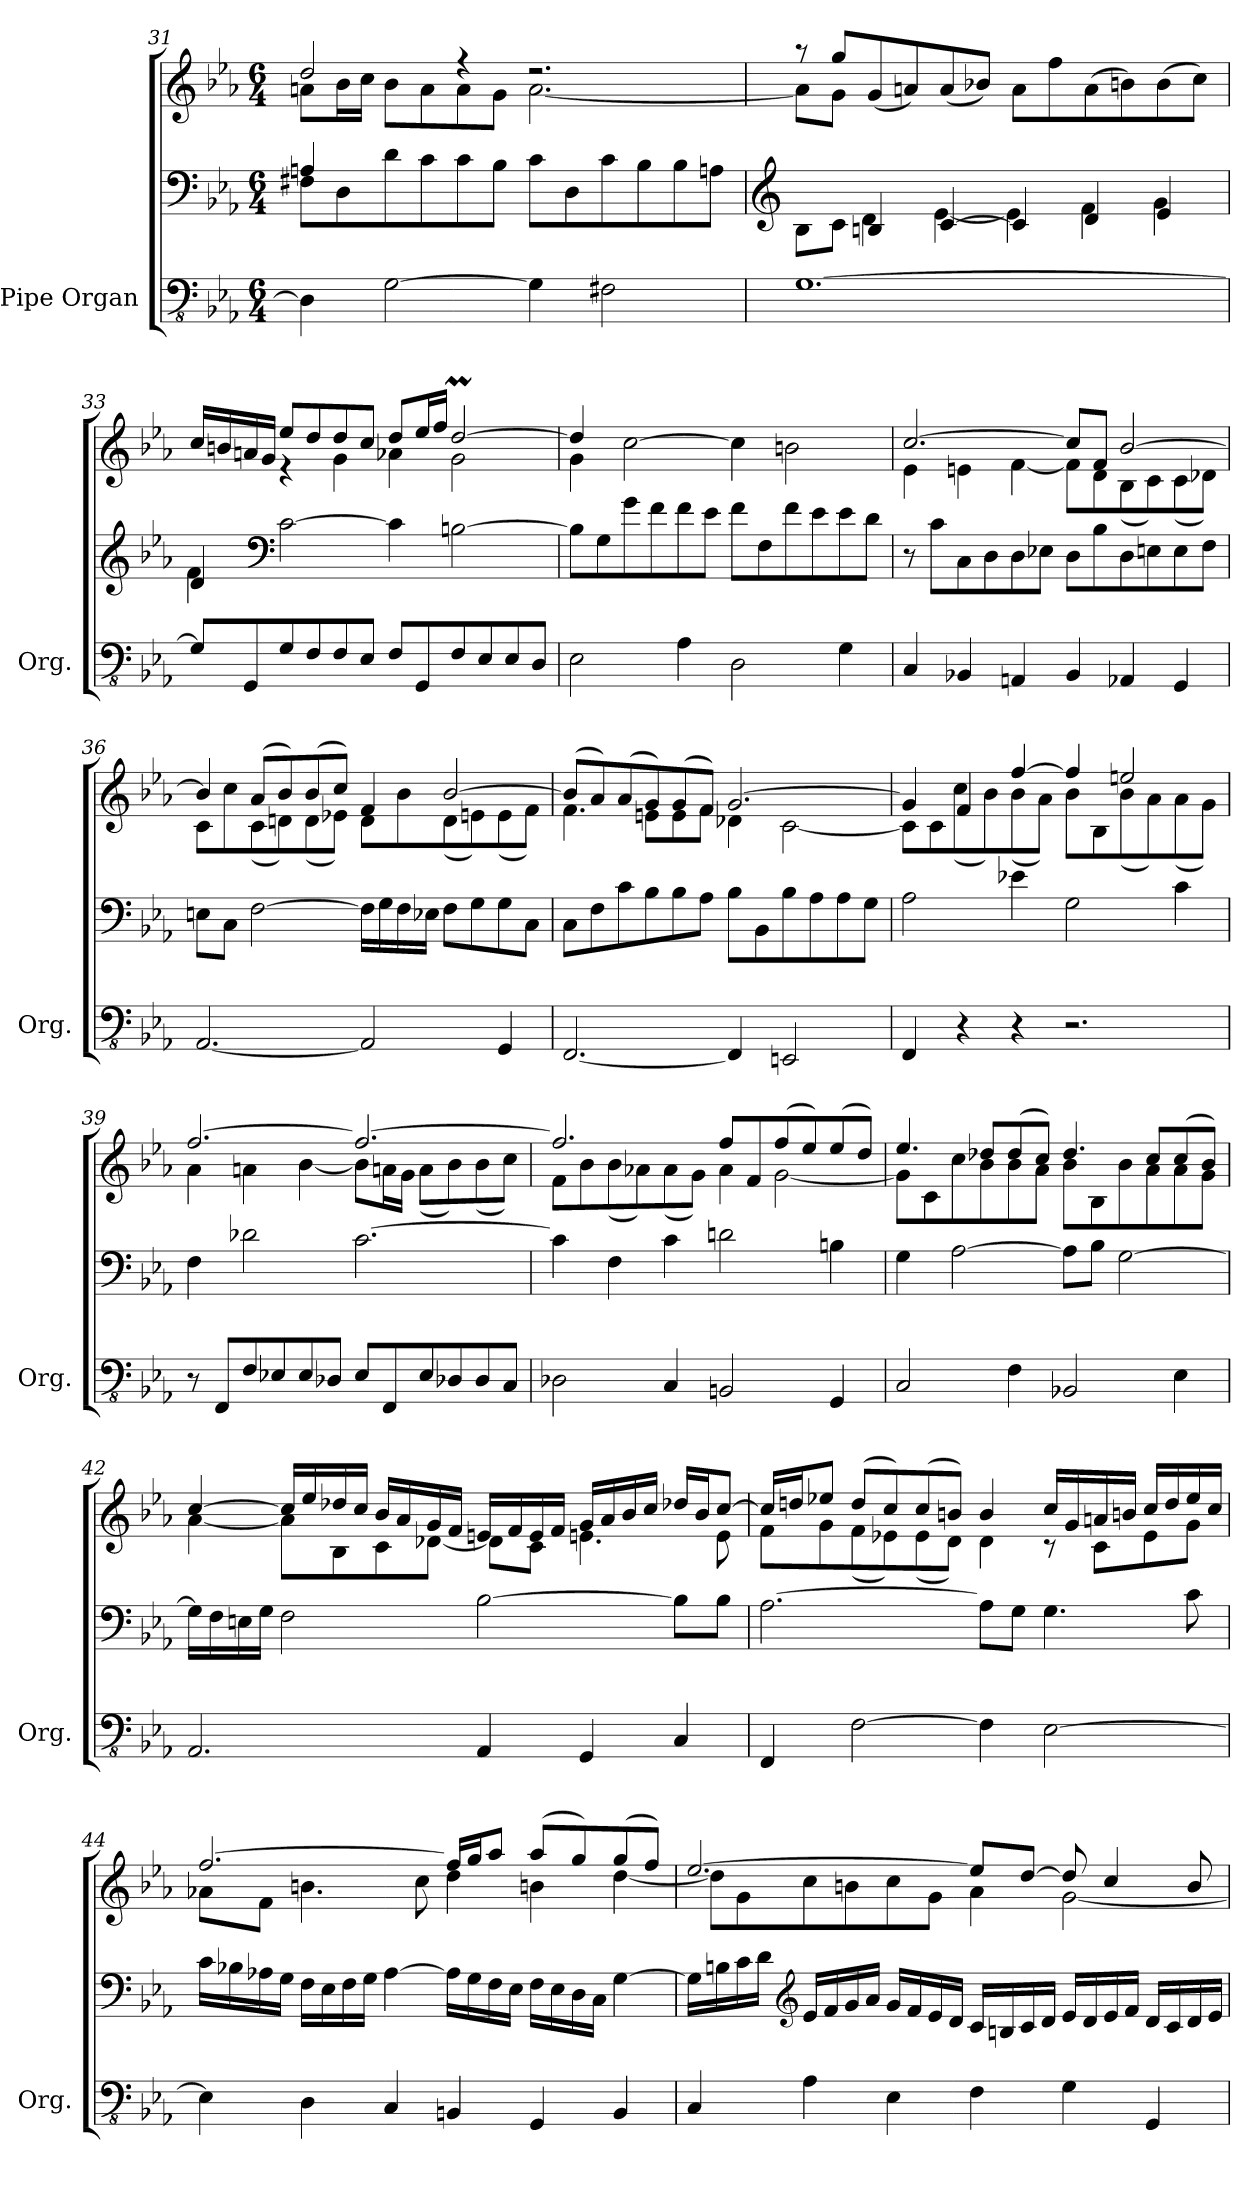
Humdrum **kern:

**kern	**kern	**kern
*part1	*part1	*part1
*staff3	*staff2	*staff1
*I"Pipe Organ	*	*
*I'Org.	*	*
!!LO:PB:g=z
*clefFv4	*clefF4	*clefG2
*k[b-e-a-]	*k[b-e-a-]	*k[b-e-a-]
*M6/4	*M6/4	*M6/4
=31	=31	=31
*	*^	*^
4DD\]	8F#X\L	4An/	2dd/	8an\L
.	8D\	.	.	16b-\L
.	.	.	.	16cc\JJ
[2GG\	8d\	1ryy	.	8b-\L
.	8c\	.	.	8a\
.	8c\	.	4r	8a\
.	8B-\J	.	.	8g\J
4GG\]	8c\L	.	2.r	[2.a\
.	8D\	.	.	.
2FF#X\	8c\	.	.	.
.	8B-\	.	.	.
.	8B-\	4ryy	.	.
.	8An\J	.	.	.
=32	=32	=32	=32	=32
*	*clefG2	*	*	*
[1.GG	8B-\L	4ryy	8r	8a\L]
.	8c\J	.	8gg/L	8g\J
.	4Bn/	4d\	(<8g/	1ryy
.	.	.	8an/)	.
.	[4c/	[4e-\	(<8a/	.
.	.	.	8b-X/J)	.
.	4c/]	4e-\]	8a\L	.
.	.	.	8ff\	.
.	4d/	4f\	(>8a\	.
.	.	.	8bn\)	.
.	4e-/	4g\	(>8b\	4ryy
.	.	.	8cc\J)	.
!!LO:LB:g=z	!!
=33	=33	=33	=33	=33
8GG/L]	4d/	4f\	16cc/LL	4ryy
.	.	.	16bn/	.
8GGG/	.	.	16an/	.
.	.	.	16g/JJ	.
*	*clefF4	*	*	*
8GG/	[2c\	1ryy	8ee-/L	4r
8FF/	.	.	8dd/	.
8FF/	.	.	8dd/	4g\
8EE-/J	.	.	8cc/J	.
8FF/L	4c\]	.	8dd/L	4a-X\
8GGG/	.	.	16ee-/L	.
.	.	.	16ff/JJ	.
8FF/	[2Bn\	.	[2ddm/	2g\
8EE-/	.	.	.	.
8EE-/	.	4ryy	.	.
8DD/J	.	.	.	.
*	*v	*v	*	*
=34	=34	=34	=34
2EE-\	8B\L]	4dd/]	4g\
.	8G\	.	.
.	8g\	[2cc\	1ryy
.	8f\	.	.
4AA-\	8f\	.	.
.	8e-\J	.	.
2DD\	8f\L	4cc\]	.
.	8F\	.	.
.	8f\	2bn\	.
.	8e-\	.	.
4GG\	8e-\	.	4ryy
.	8d\J	.	.
=35	=35	=35	=35
4CC/	8r	[2.cc/	4e-\
.	8c\L	.	.
4BBB-X/	8C\	.	4en\
.	8D\	.	.
4AAAn/	8D\	.	[4f\
.	8E-X\J	.	.
4BBB-/	8D\L	8cc/L]	8f\L]
.	8B-\	8f/J	8d\
4AAA-X/	8D\	[2b-/	(<8B-\
.	8En\	.	8c\)
4GGG/	8E\	.	(<8c\
.	8F\J	.	8d-X\J)
!!LO:LB:g=z	!!
=36	=36	=36	=36
[2.AAA-/	8En\L	4b-/]	8c\L
.	8C\J	.	8cc\
.	[2F\	(>8a-/L	(<8c\
.	.	8b-/)	8dn\)
.	.	(>8b-/	(<8d\
.	.	8cc/J)	8e-X\J)
2AAA-/]	16F\LL]	4f/	8d\L
.	16G\	.	.
.	16F\	.	8b-\
.	16E-X\JJ	.	.
.	8F\L	[2b-/	(<8d\
.	8G\	.	8en\)
4GGG/	8G\	.	(<8e\
.	8C\J	.	8f\J)
=37	=37	=37	=37
[2.FFF/	8C\L	(>8b-/L]	4.f\
.	8F\	8a-/)	.
.	8c\	(>8a-/	.
.	8B-\	8g/)	8en\L
.	8B-\	(>8g/	8e\
.	8A-\J	8f/J)	8f\J
4FFF/]	8B-\L	[2.g/	4d-X\
.	8BB-\	.	.
2EEEn/	8B-\	.	[2c\
.	8A-\	.	.
.	8A-\	.	.
.	8G\J	.	.
=38	=38	=38	=38
4FFF/	2A-\	4g/]	8c\L]
.	.	.	8c\
4r	.	4f/	(<8cc\
.	.	.	8b-\)
4r	4e-X\	[4ff/	(<8b-\
.	.	.	8a-\J)
2.r	2G\	4ff/]	8b-\L
.	.	.	8B-\
.	.	2een/	(<8b-\
.	.	.	8a-\)
.	4c\	.	(<8a-\
.	.	.	8g\J)
!!LO:LB:g=z	!!
=39	=39	=39	=39
8r	4F\	[2.ff/	4a-\
8FFF/L	.	.	.
8FF/	2d-X\	.	4an\
8EE-X/	.	.	.
8EE-/	.	.	[4b-\
8DD-X/J	.	.	.
8EE-/L	[2.c\	2.ff/_	8b-\L]
8FFF/	.	.	16an\L
.	.	.	16g\JJ
8EE-/	.	.	(<8a\L
8DD-X/	.	.	8b-\)
8DD-/	.	.	(<8b-\
8CC/J	.	.	8cc\J)
=40	=40	=40	=40
2DD-X\	4c\]	2.ff/]	8f\L
.	.	.	8b-\
.	4F\	.	(<8b-\
.	.	.	8a-X\)
4CC/	4c\	.	(<8a-\
.	.	.	8g\J)
2BBBn/	2dn\	8ff/L	4a-\
.	.	8f/	.
.	.	(>8ff/	[2g\
.	.	8ee-/)	.
4GGG/	4Bn\	(>8ee-/	.
.	.	8dd/J)	.
=41	=41	=41	=41
2CC/	4G\	4.ee-/	8g\L]
.	.	.	8c\
.	[2A-\	.	8cc\
.	.	8dd-X/L	8b-\
4FF\	.	(>8dd-/	8b-\
.	.	8cc/J)	8a-\J
2BBB-X/	8A-\L]	4.dd-/	8b-\L
.	8B-\J	.	8B-\
.	[2G\	.	8b-\
.	.	8cc/L	8a-\
4EE-\	.	(>8cc/	8a-\
.	.	8b-/J)	8g\J
!!LO:PB:g=z	!!
=42	=42	=42	=42
2.AAA-/	16G\LL]	[4cc/	[4a-\
.	16F\	.	.
.	16En\	.	.
.	16G\JJ	.	.
.	2F\	16cc/LL]	8a-\L]
.	.	16ee-/	.
.	.	16dd-X/	8B-\
.	.	16cc/JJ	.
.	.	16b-/LL	8c\
.	.	16a-/	.
.	.	16g/	[8d-X\J
.	.	16f/JJ	.
4AAA-/	[2B-\	16en/LL	8d-\L]
.	.	16f/	.
.	.	16e/	8c\J
.	.	16f/JJ	.
4GGG/	.	16g/LL	4.en\
.	.	16a-/	.
.	.	16b-/	.
.	.	16cc/JJ	.
4CC/	8B-\L]	16dd-X/LL	.
.	.	16b-/J	.
.	8B-\J	[8cc/J	8e\
=43	=43	=43	=43
4FFF/	[2.A-\	16cc/LL]	8f\L
.	.	16ddn/J	.
.	.	8ee-X/J	8g\
[2FF\	.	(>8dd/L	(<8f\
.	.	8cc/)	8e-X\)
.	.	(>8cc/	(<8e-\
.	.	8bn/J)	8d\J)
4FF\]	8A-\L]	4b/	4d\
.	8G\J	.	.
[2EE-\	4.G\	16cc/LL	8r
.	.	16g/	.
.	.	16an/	8c\L
.	.	16bn/JJ	.
.	.	16cc/LL	8e-\
.	.	16dd/	.
.	8c\	16ee-/	8g\J
.	.	16cc/JJ	.
!!LO:LB:g=z	!!
=44	=44	=44	=44
4EE-\]	16c\LL	[2.ff/	8a-X\L
.	16B-X\	.	.
.	16A-X\	.	8f\J
.	16G\JJ	.	.
4DD\	16F\LL	.	4.bn\
.	16E-\	.	.
.	16F\	.	.
.	16G\JJ	.	.
4CC/	[4A-\	.	.
.	.	.	8cc\
4BBBn/	16A-\LL]	16ff/LL]	4dd\
.	16G\	16gg/J	.
.	16F\	8aa-/J	.
.	16E-\JJ	.	.
4GGG/	16F\LL	(>8aa-/L	4bn\
.	16E-\	.	.
.	16D\	8gg/)	.
.	16C\JJ	.	.
4BBB/	[4G\	(>8gg/	[4dd\
.	.	8ff/J)	.
=45	=45	=45	=45
4CC/	16G\LL]	[2.ee-/	8dd\L]
.	16Bn\	.	.
.	16c\	.	8g\
.	16d\JJ	.	.
*	*clefG2	*	*
4AA-\	16e-/LL	.	8cc\
.	16f/	.	.
.	16g/	.	8bn\
.	16a-/JJ	.	.
4EE-\	16g/LL	.	8cc\
.	16f/	.	.
.	16e-/	.	8g\J
.	16d/JJ	.	.
4FF\	16c/LL	8ee-/L]	4a-\
.	16Bn/	.	.
.	16c/	[8dd/J	.
.	16d/JJ	.	.
4GG\	16e-/LL	8dd/]	[2g\
.	16d/	.	.
.	16e-/	4cc/	.
.	16f/JJ	.	.
4GGG/	16d/LL	.	.
.	16c/	.	.
.	16d/	8b/	.
.	16e-/JJ	.	.
*	*	*v	*v
=	=	=
*-	*-	*-
